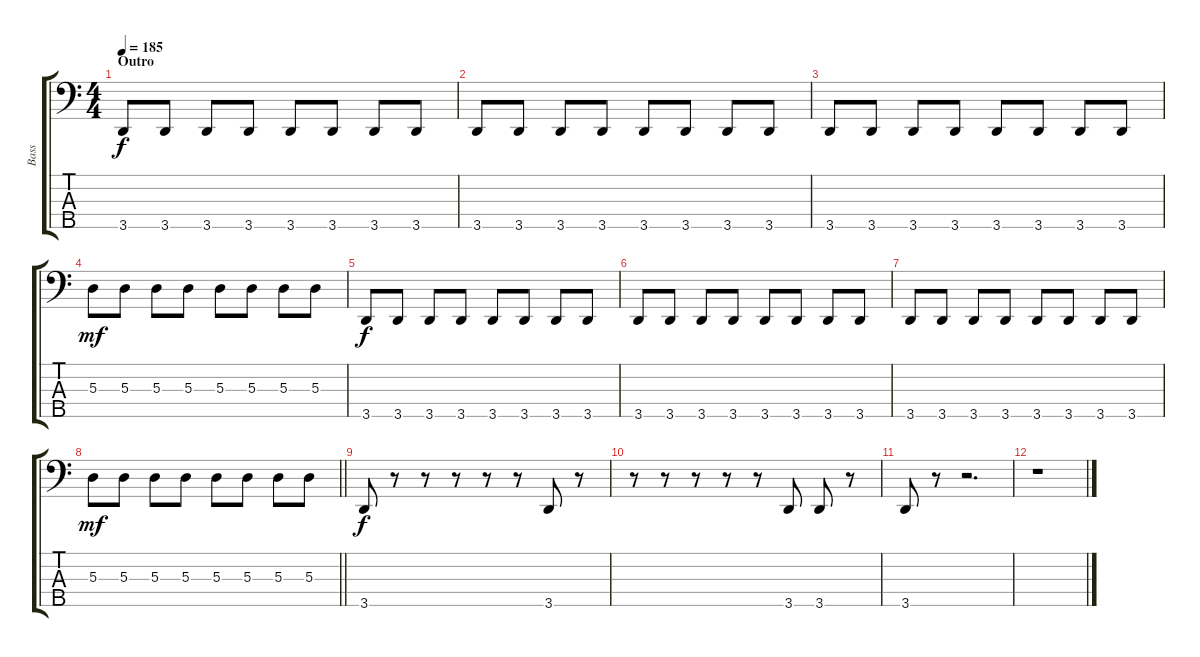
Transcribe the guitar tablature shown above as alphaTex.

\track ("Bass" "Bass") {instrument electricbassfinger}
\staff {score tabs}
\tuning (G2 D2 A1 E1 B0) {hide}
\ts (4 4)
\section ("" "Outro")
\tempo 185
\clef f4
\ks c
3.5.8{dy f} 3.5.8 3.5.8 3.5.8 3.5.8 3.5.8 3.5.8 3.5.8 |
3.5.8 3.5.8 3.5.8 3.5.8 3.5.8 3.5.8 3.5.8 3.5.8 |
3.5.8 3.5.8 3.5.8 3.5.8 3.5.8 3.5.8 3.5.8 3.5.8 |
5.3.8{dy mf} 5.3.8 5.3.8 5.3.8 5.3.8 5.3.8 5.3.8 5.3.8 |
3.5.8{dy f} 3.5.8 3.5.8 3.5.8 3.5.8 3.5.8 3.5.8 3.5.8 |
3.5.8 3.5.8 3.5.8 3.5.8 3.5.8 3.5.8 3.5.8 3.5.8 |
3.5.8 3.5.8 3.5.8 3.5.8 3.5.8 3.5.8 3.5.8 3.5.8 |
\barLineRight lightlight
5.3.8{dy mf} 5.3.8 5.3.8 5.3.8 5.3.8 5.3.8 5.3.8 5.3.8 |
3.5.8{dy f} r.8 r.8 r.8 r.8 r.8 3.5.8 r.8 |
r.8 r.8 r.8 r.8 r.8 3.5.8 3.5.8 r.8 |
3.5.8 r.8 r.2{d} |
r.1
